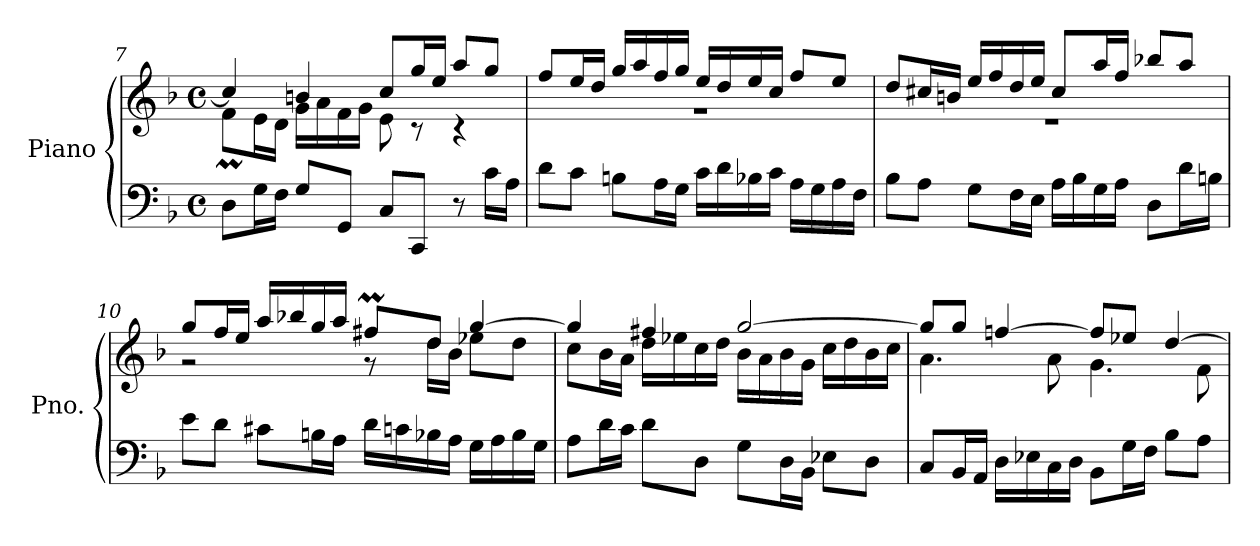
**kern	**kern
*part1	*part1
*staff2	*staff1
*I"Piano	*
*I'Pno.	*
*clefF4	*clefG2
*k[b-]	*k[b-]
*M4/4	*M4/4
*met(c)	*met(c)
=7	=7
*	*^
8D\L	4cc/]	8fM\L
16G\L	.	16e\L
16F\JJ	.	16d\JJ
8G/L	4bn/	16g\LL
.	.	16a\
8GG/J	.	16f\
.	.	16g\JJ
8C/L	8cc/L	8e\
8CC/J	16gg/L	8r
.	16ee/JJ	.
8r	8aa/L	4r
16c\LL	8gg/J	.
16A\JJ	.	.
=8	=8	=8
8d\L	8ff/L	1r
8c\J	16ee/L	.
.	16dd/JJ	.
8Bn\L	16gg/LL	.
.	16aa/	.
16A\L	16ff/	.
16G\JJ	16gg/JJ	.
16c\LL	16ee/LL	.
16d\	16dd/	.
16B-X\	16ee/	.
16c\JJ	16cc/JJ	.
16A\LL	8ff/L	.
16G\	.	.
16A\	8ee/J	.
16F\JJ	.	.
!!LO:LB:g=z	!!
=9	=9	=9
8B-\L	8dd/L	1r
8A\J	16cc#X/L	.
.	16bn/JJ	.
8G\L	16ee/LL	.
.	16ff/	.
16F\L	16dd/	.
16E\JJ	16ee/JJ	.
16A\LL	8cc#/L	.
16B-\	.	.
16G\	16aa/L	.
16A\JJ	16ff/JJ	.
8D\L	8bb-X/L	.
16d\L	8aa/J	.
16Bn\JJ	.	.
=10	=10	=10
8e\L	8gg/L	2r
8d\J	16ff/L	.
.	16ee/JJ	.
8c#X\L	16aa/LL	.
.	16bb-X/	.
16Bn\L	16gg/	.
16A\JJ	16aa/JJ	.
16d\LL	8ff#Xm/L	8r
16cn\	.	.
16B-X\	8dd/J	16dd\LL
16A\JJ	.	16b-\JJ
16G\LL	[4gg/	8ee-X\L
16A\	.	.
16B-\	.	8dd\J
16G\JJ	.	.
!!LO:LB:g=z	!!
=11	=11	=11
8A\L	4gg/]	8cc\L
16d\L	.	16b-\L
16c\JJ	.	16a\JJ
8d\L	4ff#X/	16dd\LL
.	.	16ee-X\
8D\J	.	16cc\
.	.	16dd\JJ
8G\L	[2gg/	16b-\LL
.	.	16a\
16D\L	.	16b-\
16BB-\JJ	.	16g\JJ
8E-X\L	.	16cc\LL
.	.	16dd\
8D\J	.	16b-\
.	.	16cc\JJ
=12	=12	=12
8C/L	8gg/L]	4.a\
16BB-/L	8gg/J	.
16AA/JJ	.	.
16D\LL	[4ffn/	.
16E-X\	.	.
16C\	.	8a\
16D\JJ	.	.
8BB-\L	8ff/L]	4.g\
16G\L	8ee-X/J	.
16F\JJ	.	.
8B-\L	[4dd/	.
8A\J	.	8f\
*	*v	*v
=	=
*-	*-
